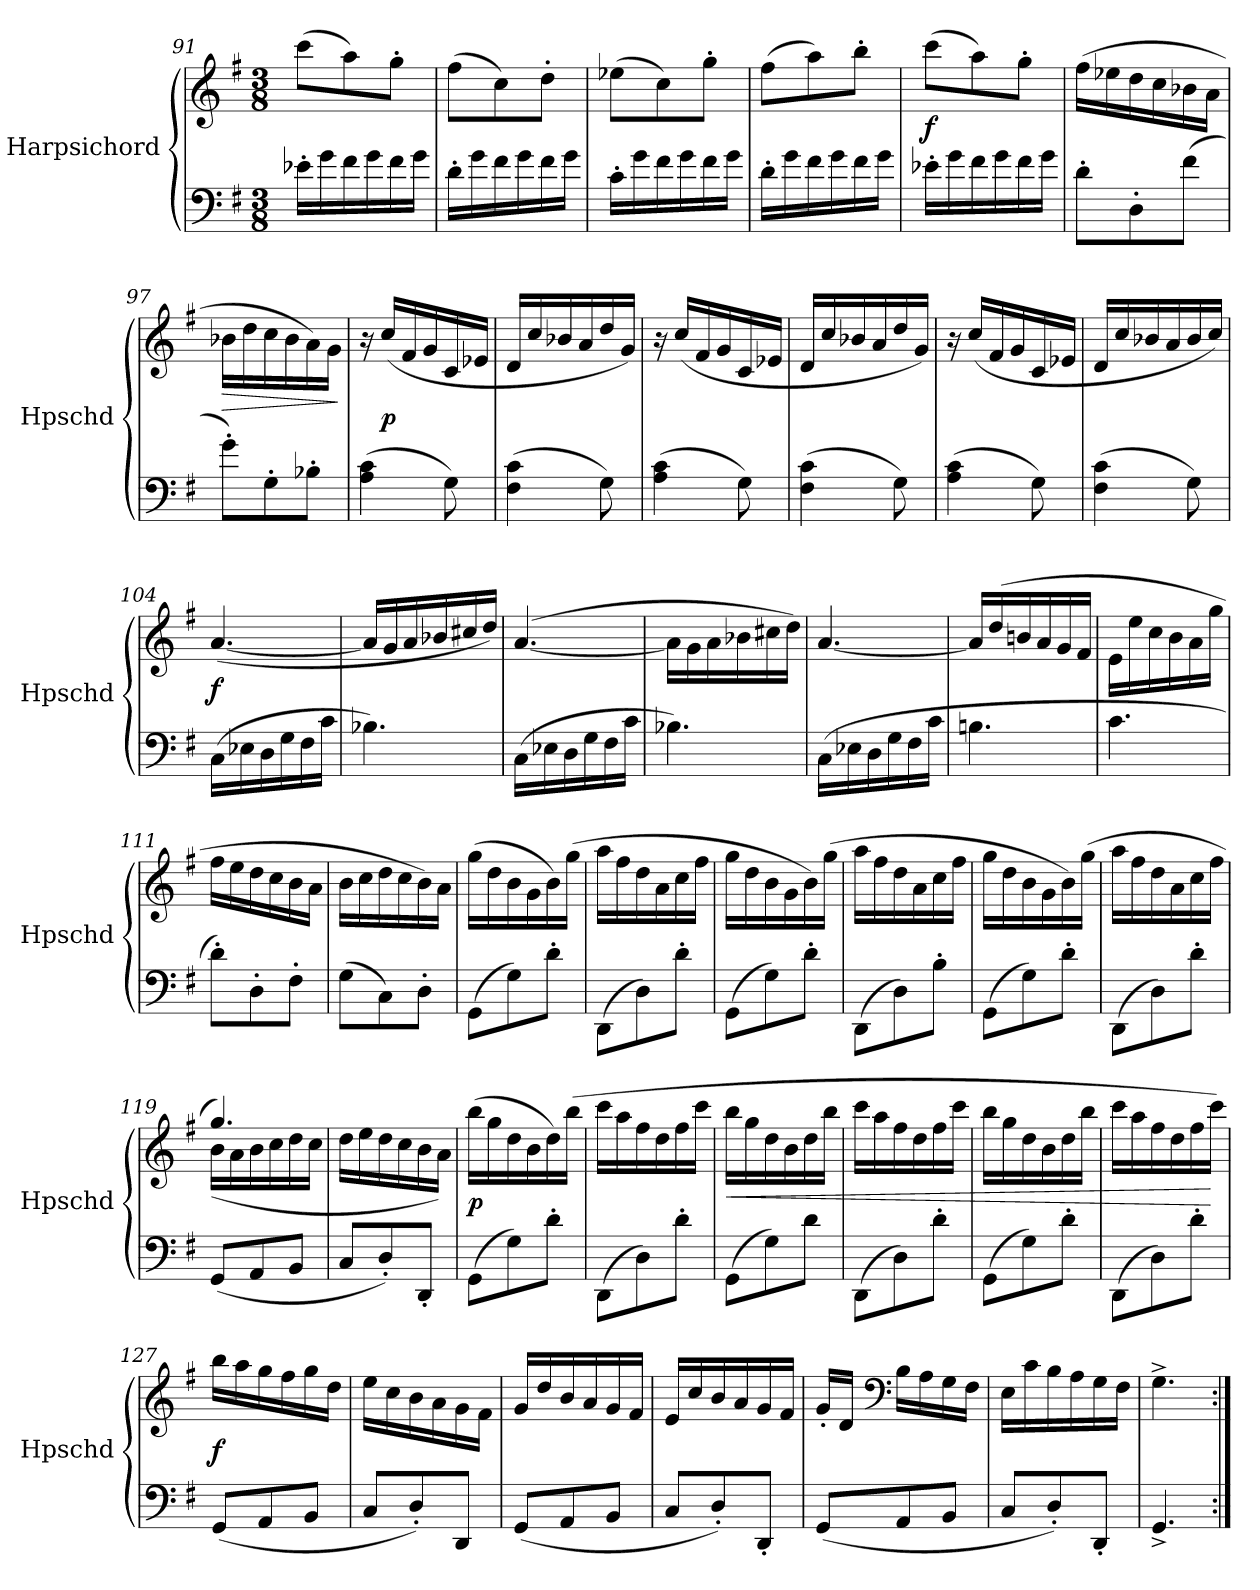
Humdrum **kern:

**kern	**kern	**dynam
*part1	*part1	*part1
*staff2	*staff1	*staff1/2
*I"Harpsichord	*	*
*I'Hpschd	*	*
*clefF4	*clefG2	*
*k[f#]	*k[f#]	*
*G:	*G:	*
*M3/8	*M3/8	*
=91	=91	=91
16e-X'\LL	(8ccc\L	.
16g\	.	.
16f#\	8aa\)	.
16g\	.	.
16f#\	8gg'\J	.
16g\JJ	.	.
=92	=92	=92
16d'\LL	(8ff#\L	.
16g\	.	.
16f#\	8cc\)	.
16g\	.	.
16f#\	8dd'\J	.
16g\JJ	.	.
=93	=93	=93
16c'\LL	(8ee-X\L	.
16g\	.	.
16f#\	8cc\)	.
16g\	.	.
16f#\	8gg'\J	.
16g\JJ	.	.
=94	=94	=94
16d'\LL	(8ff#\L	.
16g\	.	.
16f#\	8aa\)	.
16g\	.	.
16f#\	8bb'\J	.
16g\JJ	.	.
=95	=95	=95
16e-X'\LL	(8ccc\L	f
16g\	.	.
16f#\	8aa\)	.
16g\	.	.
16f#\	8gg'\J	.
16g\JJ	.	.
=96	=96	=96
8d'\L	(16ff#\LL	.
.	16ee-X\	.
8D'\	16dd\	.
.	16cc\	.
(8f#\J	16b-X\	.
.	16a\JJ	.
=97	=97	=97
8g'\L)	16b-X\LL	>
.	16dd\	.
8G'\	16cc\	.
.	16b-\	.
8B-X'\J	16a\)	.
.	16g\JJ	.
.	.	]
=98	=98	=98
(4A\ 4c\	16r	.
.	(16cc/LL	p
.	16f#/	.
.	16g/	.
8G\)	16c/	.
.	16e-X/JJ	.
=99	=99	=99
(4F#\ 4c\	16d/LL	.
.	16cc/	.
.	16b-X/	.
.	16a/	.
8G\)	16dd/	.
.	16g/JJ)	.
=100	=100	=100
(4A\ 4c\	16r	.
.	(16cc/LL	.
.	16f#/	.
.	16g/	.
8G\)	16c/	.
.	16e-X/JJ	.
=101	=101	=101
(4F#\ 4c\	16d/LL	.
.	16cc/	.
.	16b-X/	.
.	16a/	.
8G\)	16dd/	.
.	16g/JJ)	.
=102	=102	=102
(4A\ 4c\	16r	.
.	(16cc/LL	.
.	16f#/	.
.	16g/	.
8G\)	16c/	.
.	16e-X/JJ	.
=103	=103	=103
(4F#\ 4c\	16d/LL	.
.	16cc/	.
.	16b-X/	.
.	16a/	.
8G\)	16b-/	.
.	16cc/JJ)	.
=104	=104	=104
(16C\LL	([4.a/	f
16E-X\	.	.
16D\	.	.
16G\	.	.
16F#\	.	.
16c\JJ	.	.
=105	=105	=105
4.B-X\)	16a/LL]	.
.	16g/	.
.	16a/	.
.	16b-X/	.
.	16cc#X/	.
.	16dd/JJ)	.
=106	=106	=106
(16C\LL	([4.a/	.
16E-X\	.	.
16D\	.	.
16G\	.	.
16F#\	.	.
16c\JJ	.	.
=107	=107	=107
4.B-X\)	16a\LL]	.
.	16g\	.
.	16a\	.
.	16b-X\	.
.	16cc#X\	.
.	16dd\JJ)	.
=108	=108	=108
(16C\LL	[4.a/	.
16E-X\	.	.
16D\	.	.
16G\	.	.
16F#\	.	.
16c\JJ	.	.
=109	=109	=109
4.Bn\	16a/LL]	.
.	(16dd/	.
.	16bn/	.
.	16a/	.
.	16g/	.
.	16f#/JJ	.
=110	=110	=110
4.c\	16e\LL	.
.	16ee\	.
.	16cc\	.
.	16b\	.
.	16a\	.
.	16gg\JJ	.
=111	=111	=111
8d'\L)	16ff#\LL	.
.	16ee\	.
8D'\	16dd\	.
.	16cc\	.
8F#'\J	16b\	.
.	16a\JJ	.
=112	=112	=112
(8G\L	16b\LL	.
.	16cc\	.
8C\)	16dd\	.
.	16cc\	.
8D'\J	16b\)	.
.	16a\JJ	.
=113	=113	=113
(8GG\L	(16gg\LL	.
.	16dd\	.
8G\)	16b\	.
.	16g\	.
8d'\J	16b\)	.
.	(16gg\JJ	.
=114	=114	=114
(8DD\L	16aa\LL	.
.	16ff#\	.
8D\)	16dd\	.
.	16a\	.
8d'\J	16cc\	.
.	16ff#\JJ	.
=115	=115	=115
(8GG\L	16gg\LL	.
.	16dd\	.
8G\)	16b\	.
.	16g\	.
8d'\J	16b\)	.
.	(16gg\JJ	.
=116	=116	=116
(8DD\L	16aa\LL	.
.	16ff#\	.
8D\)	16dd\	.
.	16a\	.
8B'\J	16cc\	.
.	16ff#\JJ	.
=117	=117	=117
(8GG\L	16gg\LL	.
.	16dd\	.
8G\)	16b\	.
.	16g\	.
8d'\J	16b\)	.
.	(16gg\JJ	.
=118	=118	=118
(8DD\L	16aa\LL	.
.	16ff#\	.
8D\)	16dd\	.
.	16a\	.
8d'\J	16cc\	.
.	16ff#\JJ	.
=119	=119	=119
*	*^	*
(8GG/L	4.gg/)	(16b\LL	.
.	.	16a\	.
8AA/	.	16b\	.
.	.	16cc\	.
8BB/J	.	16dd\	.
.	.	16cc\JJ	.
*	*v	*v	*
=120	=120	=120
8C/L	16dd\LL	.
.	16ee\	.
8D'/)	16dd\	.
.	16cc\	.
8DD'/J	16b\	.
.	16a\JJ)	.
=121	=121	=121
(8GG\L	(16bb\LL	p
.	16gg\	.
8G\)	16dd\	.
.	16b\	.
8d'\J	16dd\)	.
.	(16bb\JJ	.
=122	=122	=122
(8DD\L	16ccc\LL	.
.	16aa\	.
8D\)	16ff#\	.
.	16dd\	.
8d'\J	16ff#\	.
.	16ccc\JJ	.
=123	=123	=123
(8GG\L	16bb\LL	<
.	16gg\	.
8G\)	16dd\	.
.	16b\	.
8d\J	16dd\	.
.	16bb\JJ	.
=124	=124	=124
(8DD\L	16ccc\LL	.
.	16aa\	.
8D\)	16ff#\	.
.	16dd\	.
8d'\J	16ff#\	.
.	16ccc\JJ	.
=125	=125	=125
(8GG\L	16bb\LL	.
.	16gg\	.
8G\)	16dd\	.
.	16b\	.
8d'\J	16dd\	.
.	16bb\JJ	.
=126	=126	=126
(8DD\L	16ccc\LL	.
.	16aa\	.
8D\)	16ff#\	.
.	16dd\	.
8d'\J	16ff#\	.
.	16ccc\JJ)	[
=127	=127	=127
(8GG/L	16bb\LL	f
.	16aa\	.
8AA/	16gg\	.
.	16ff#\	.
8BB/J	16gg\	.
.	16dd\JJ	.
=128	=128	=128
8C/L	16ee\LL	.
.	16cc\	.
8D'/)	16b\	.
.	16a\	.
8DD/J	16g\	.
.	16f#\JJ	.
=129	=129	=129
(8GG/L	16g/LL	.
.	16dd/	.
8AA/	16b/	.
.	16a/	.
8BB/J	16g/	.
.	16f#/JJ	.
=130	=130	=130
8C/L	16e/LL	.
.	16cc/	.
8D'/)	16b/	.
.	16a/	.
8DD'/J	16g/	.
.	16f#/JJ	.
=131	=131	=131
(8GG/L	16g'/LL	.
.	16d/JJ	.
*	*clefF4	*
8AA/	16B\LL	.
.	16A\	.
8BB/J	16G\	.
.	16F#\JJ	.
=132	=132	=132
8C/L	16E\LL	.
.	16c\	.
8D'/)	16B\	.
.	16A\	.
8DD'/J	16G\	.
.	16F#\JJ	.
=133	=133	=133
4.GG^/	4.G^\	.
=:|!	=:|!	=:|!
*-	*-	*-
